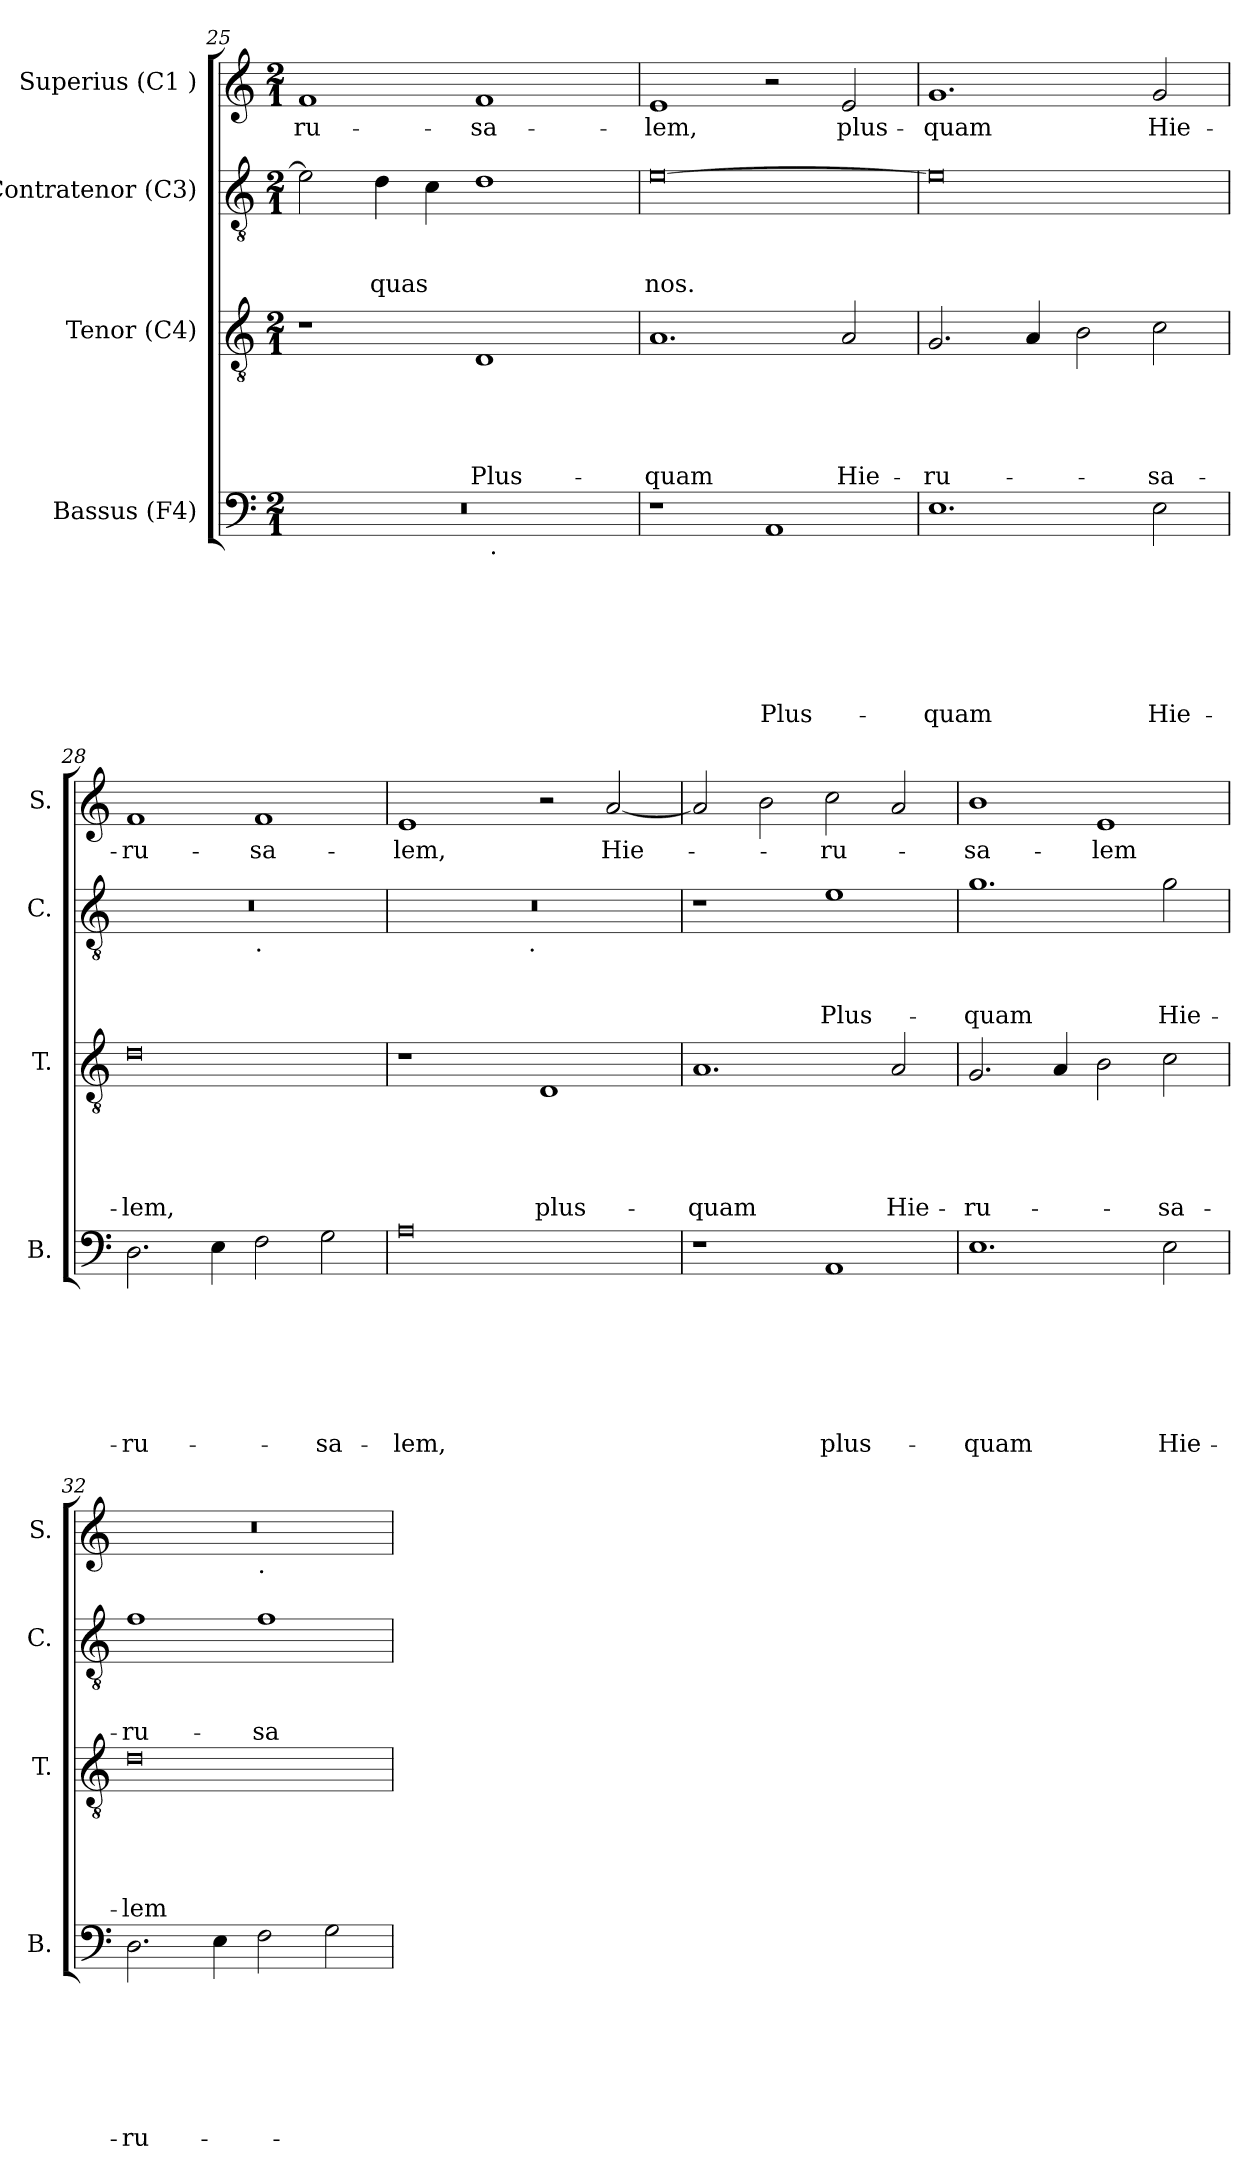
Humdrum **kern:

**kern	**text	**text	**text	**text	**text	**text	**text	**kern	**text	**text	**text	**text	**text	**kern	**text	**text	**text	**kern	**text
*part4	*part4	*part4	*part4	*part4	*part4	*part4	*part4	*part3	*part3	*part3	*part3	*part3	*part3	*part2	*part2	*part2	*part2	*part1	*part1
*staff4	*staff4	*staff4	*staff4	*staff4	*staff4	*staff4	*staff4	*staff3	*staff3	*staff3	*staff3	*staff3	*staff3	*staff2	*staff2	*staff2	*staff2	*staff1	*staff1
*I"Bassus (F4)	*	*	*	*	*	*	*	*I"Tenor (C4)	*	*	*	*	*	*I"Contratenor (C3)	*	*	*	*I"Superius (C1 )	*
*I'B.	*	*	*	*	*	*	*	*I'T.	*	*	*	*	*	*I'C.	*	*	*	*I'S.	*
!!LO:LB:g=z
*clefF4	*	*	*	*	*	*	*	*clefGv2	*	*	*	*	*	*clefGv2	*	*	*	*clefG2	*
*k[]	*	*	*	*	*	*	*	*k[]	*	*	*	*	*	*k[]	*	*	*	*k[]	*
*C:	*	*	*	*	*	*	*	*C:	*	*	*	*	*	*C:	*	*	*	*C:	*
*M2/1	*	*	*	*	*	*	*	*M2/1	*	*	*	*	*	*M2/1	*	*	*	*M2/1	*
=25	=25	=25	=25	=25	=25	=25	=25	=25	=25	=25	=25	=25	=25	=25	=25	=25	=25	=25	=25
!	!	!	!	!	!	!	!	!	!	!	!	!	!	!	!	!	!	!	!LO:LY:b
*^	*	*	*	*	*	*	*	*	*	*	*	*	*	*	*	*	*	*	*
0r	1ryy	.	.	.	.	.	.	.	1r	.	.	.	.	.	2e\]	.	.	.	1f	-ru-
!	!	!	!	!	!	!	!	!	!	!	!	!	!	!	!	!	!	!LO:LY:b	!	!
.	.	.	.	.	.	.	.	.	.	.	.	.	.	.	4d\	.	.	-quas	.	.
.	.	.	.	.	.	.	.	.	.	.	.	.	.	.	4c\	.	.	.	.	.
!	!	!	!	!	!	!	!	!	!	!	!	!	!	!LO:LY:b	!	!	!	!	!	!LO:LY:b
.	32ryy	.	.	.	.	.	.	.	1D	.	.	.	.	Plus-	1d	.	.	.	1f	-sa-
!	!LO:TX:b:t=.	!	!	!	!	!	!	!	!	!	!	!	!	!	!	!	!	!	!	!
.	2ryy	.	.	.	.	.	.	.	.	.	.	.	.	.	.	.	.	.	.	.
.	4...ryy	.	.	.	.	.	.	.	.	.	.	.	.	.	.	.	.	.	.	.
=26	=26	=26	=26	=26	=26	=26	=26	=26	=26	=26	=26	=26	=26	=26	=26	=26	=26	=26	=26	=26
!	!	!	!	!	!	!	!	!	!	!	!	!	!	!LO:LY:b	!	!	!	!LO:LY:b	!	!LO:LY:b
*v	*v	*	*	*	*	*	*	*	*	*	*	*	*	*	*	*	*	*	*	*
1r	.	.	.	.	.	.	.	1.A	.	.	.	.	-quam	[>0e	.	.	nos.	1e	-lem,
!	!	!	!	!	!	!	!LO:LY:b	!	!	!	!	!	!	!	!	!	!	!	!
1AA	.	.	.	.	.	.	Plus-	.	.	.	.	.	.	.	.	.	.	2r	.
!	!	!	!	!	!	!	!	!	!	!	!	!	!LO:LY:b	!	!	!	!	!	!LO:LY:b
.	.	.	.	.	.	.	.	2A/	.	.	.	.	Hie-	.	.	.	.	2e/	plus-
=27	=27	=27	=27	=27	=27	=27	=27	=27	=27	=27	=27	=27	=27	=27	=27	=27	=27	=27	=27
!	!	!	!	!	!	!	!LO:LY:b	!	!	!	!	!	!LO:LY:b	!	!	!	!	!	!LO:LY:b
1.E	.	.	.	.	.	.	-quam	2.G/	.	.	.	.	-ru-	0e]	.	.	.	1.g	-quam
.	.	.	.	.	.	.	.	4A/	.	.	.	.	.	.	.	.	.	.	.
.	.	.	.	.	.	.	.	2B\	.	.	.	.	.	.	.	.	.	.	.
!	!	!	!	!	!	!	!LO:LY:b	!	!	!	!	!	!LO:LY:b	!	!	!	!	!	!LO:LY:b
2E\	.	.	.	.	.	.	Hie-	2c\	.	.	.	.	-sa-	.	.	.	.	2g/	Hie-
=28	=28	=28	=28	=28	=28	=28	=28	=28	=28	=28	=28	=28	=28	=28	=28	=28	=28	=28	=28
!	!	!	!	!	!	!	!LO:LY:b	!	!	!	!	!	!LO:LY:b	!	!	!	!	!	!LO:LY:b
*	*	*	*	*	*	*	*	*	*	*	*	*	*	*^	*	*	*	*	*
2.D\	.	.	.	.	.	.	-ru-	0d	.	.	.	.	-lem,	0r	1ryy	.	.	.	1f	-ru-
4E\	.	.	.	.	.	.	.	.	.	.	.	.	.	.	.	.	.	.	.	.
!	!	!	!	!	!	!	!	!	!	!	!	!	!	!	!LO:TX:b:t=.	!	!	!	!	!
!	!	!	!	!	!	!	!	!	!	!	!	!	!	!	!	!	!	!	!	!LO:LY:b
2F\	.	.	.	.	.	.	.	.	.	.	.	.	.	.	1ryy	.	.	.	1f	-sa-
!	!	!	!	!	!	!	!LO:LY:b	!	!	!	!	!	!	!	!	!	!	!	!	!
2G\	.	.	.	.	.	.	-sa-	.	.	.	.	.	.	.	.	.	.	.	.	.
=29	=29	=29	=29	=29	=29	=29	=29	=29	=29	=29	=29	=29	=29	=29	=29	=29	=29	=29	=29	=29
!	!	!	!	!	!	!	!LO:LY:b	!	!	!	!	!	!	!	!	!	!	!	!	!LO:LY:b
0A	.	.	.	.	.	.	-lem,	1r	.	.	.	.	.	0r	2ryy	.	.	.	1e	-lem,
.	.	.	.	.	.	.	.	.	.	.	.	.	.	.	4...ryy	.	.	.	.	.
!	!	!	!	!	!	!	!	!	!	!	!	!	!	!	!LO:TX:b:t=.	!	!	!	!	!
.	.	.	.	.	.	.	.	.	.	.	.	.	.	.	1ryy	.	.	.	.	.
!	!	!	!	!	!	!	!	!	!	!	!	!	!LO:LY:b	!	!	!	!	!	!	!
.	.	.	.	.	.	.	.	1D	.	.	.	.	plus-	.	.	.	.	.	2r	.
!	!	!	!	!	!	!	!	!	!	!	!	!	!	!	!	!	!	!	!	!LO:LY:b
.	.	.	.	.	.	.	.	.	.	.	.	.	.	.	.	.	.	.	[<2a/	Hie-
.	.	.	.	.	.	.	.	.	.	.	.	.	.	.	32ryy	.	.	.	.	.
!!LO:LB:g=z
=30	=30	=30	=30	=30	=30	=30	=30	=30	=30	=30	=30	=30	=30	=30	=30	=30	=30	=30	=30	=30
!	!	!	!	!	!	!	!	!	!	!	!	!	!LO:LY:b	!	!	!	!	!	!	!
*	*	*	*	*	*	*	*	*	*	*	*	*	*	*v	*v	*	*	*	*	*
1r	.	.	.	.	.	.	.	1.A	.	.	.	.	-quam	1r	.	.	.	2a/]	.
.	.	.	.	.	.	.	.	.	.	.	.	.	.	.	.	.	.	2b\	.
!	!	!	!	!	!	!	!LO:LY:b	!	!	!	!	!	!	!	!	!	!LO:LY:b	!	!LO:LY:b
1AA	.	.	.	.	.	.	plus-	.	.	.	.	.	.	1e	.	.	Plus-	2cc\	-ru-
!	!	!	!	!	!	!	!	!	!	!	!	!	!LO:LY:b	!	!	!	!	!	!
.	.	.	.	.	.	.	.	2A/	.	.	.	.	Hie-	.	.	.	.	2a/	.
=31	=31	=31	=31	=31	=31	=31	=31	=31	=31	=31	=31	=31	=31	=31	=31	=31	=31	=31	=31
!	!	!	!	!	!	!	!LO:LY:b	!	!	!	!	!	!LO:LY:b	!	!	!	!LO:LY:b	!	!LO:LY:b
1.E	.	.	.	.	.	.	-quam	2.G/	.	.	.	.	-ru-	1.g	.	.	-quam	1b	-sa-
.	.	.	.	.	.	.	.	4A/	.	.	.	.	.	.	.	.	.	.	.
!	!	!	!	!	!	!	!	!	!	!	!	!	!	!	!	!	!	!	!LO:LY:b
.	.	.	.	.	.	.	.	2B\	.	.	.	.	.	.	.	.	.	1e	-lem
!	!	!	!	!	!	!	!LO:LY:b	!	!	!	!	!	!LO:LY:b	!	!	!	!LO:LY:b	!	!
2E\	.	.	.	.	.	.	Hie-	2c\	.	.	.	.	-sa-	2g\	.	.	Hie-	.	.
=32	=32	=32	=32	=32	=32	=32	=32	=32	=32	=32	=32	=32	=32	=32	=32	=32	=32	=32	=32
!	!	!	!	!	!	!	!LO:LY:b	!	!	!	!	!	!LO:LY:b	!	!	!	!LO:LY:b	!	!
*	*	*	*	*	*	*	*	*	*	*	*	*	*	*	*	*	*	*^	*
2.D\	.	.	.	.	.	.	-ru-	0d	.	.	.	.	-lem	1f	.	.	-ru-	0r	1ryy	.
4E\	.	.	.	.	.	.	.	.	.	.	.	.	.	.	.	.	.	.	.	.
!	!	!	!	!	!	!	!	!	!	!	!	!	!	!	!	!	!	!	!LO:TX:b:t=.	!
!	!	!	!	!	!	!	!	!	!	!	!	!	!	!	!	!	!LO:LY:b	!	!	!
2F\	.	.	.	.	.	.	.	.	.	.	.	.	.	1f	.	.	-sa-	.	1ryy	.
2G\	.	.	.	.	.	.	.	.	.	.	.	.	.	.	.	.	.	.	.	.
*	*	*	*	*	*	*	*	*	*	*	*	*	*	*	*	*	*	*v	*v	*
=	=	=	=	=	=	=	=	=	=	=	=	=	=	=	=	=	=	=	=
*-	*-	*-	*-	*-	*-	*-	*-	*-	*-	*-	*-	*-	*-	*-	*-	*-	*-	*-	*-
